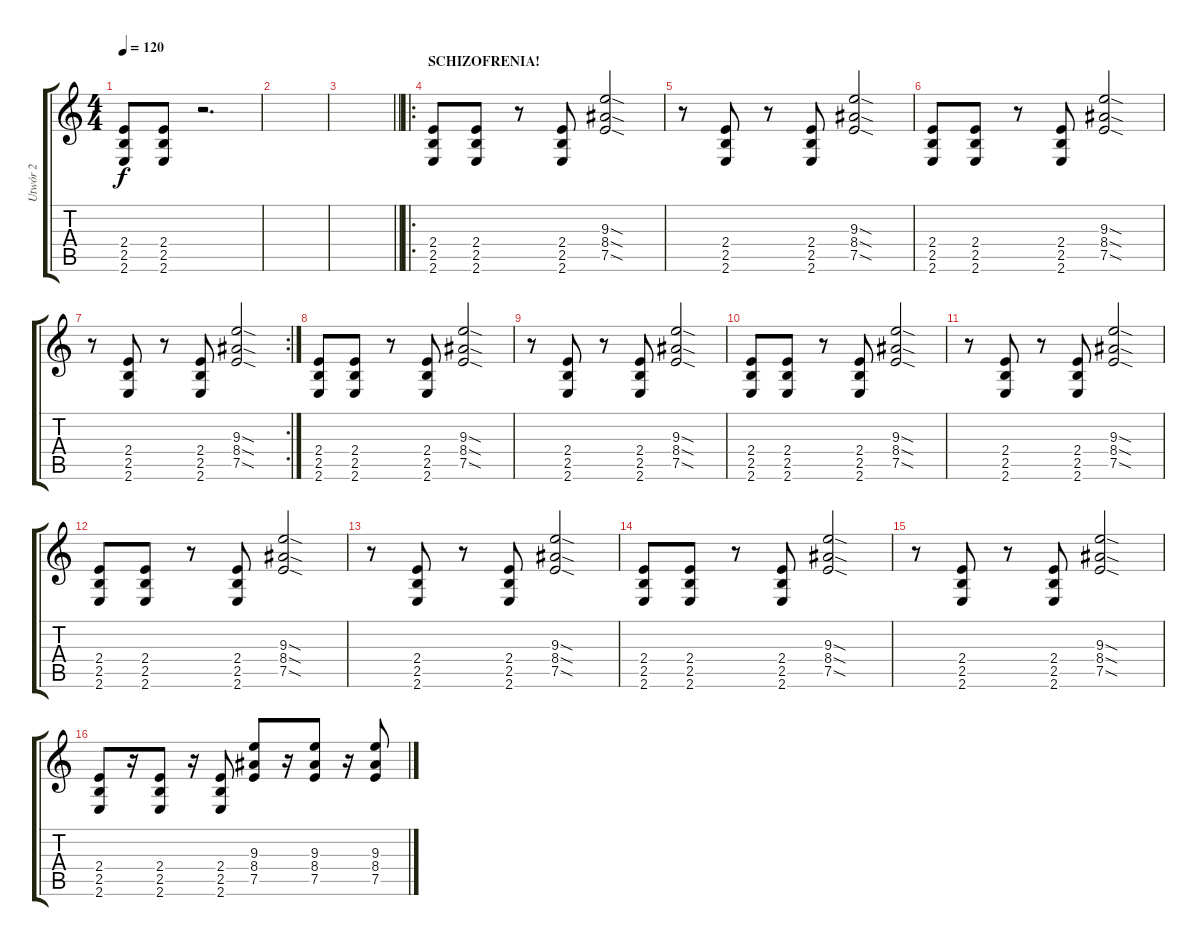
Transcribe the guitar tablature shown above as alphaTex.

\track ("Utwór 2" "Utwór 2") {instrument distortionguitar}
\staff {score tabs}
\tuning (E4 B3 G3 D3 A2 D2) {hide}
\ts (4 4)
\tempo 120
\clef g2
\ks c
(2.4 2.5 2.6).8{dy f instrument distortionguitar} (2.4 2.5 2.6).8 r.2{d} |
|
\barLineRight lightlight
|
\ro
\section ("" "SCHIZOFRENIA!")
(2.4 2.5 2.6).8 (2.4 2.5 2.6).8 r.8 (2.4 2.5 2.6).8 (9.3{sod} 8.4{sod} 7.5{sod}).2 |
r.8 (2.4 2.5 2.6).8 r.8 (2.4 2.5 2.6).8 (9.3{sod} 8.4{sod} 7.5{sod}).2 |
(2.4 2.5 2.6).8 (2.4 2.5 2.6).8 r.8 (2.4 2.5 2.6).8 (9.3{sod} 8.4{sod} 7.5{sod}).2 |
\rc 2
r.8 (2.4 2.5 2.6).8 r.8 (2.4 2.5 2.6).8 (9.3{sod} 8.4{sod} 7.5{sod}).2 |
(2.4 2.5 2.6).8 (2.4 2.5 2.6).8 r.8 (2.4 2.5 2.6).8 (9.3{sod} 8.4{sod} 7.5{sod}).2 |
r.8 (2.4 2.5 2.6).8 r.8 (2.4 2.5 2.6).8 (9.3{sod} 8.4{sod} 7.5{sod}).2 |
(2.4 2.5 2.6).8 (2.4 2.5 2.6).8 r.8 (2.4 2.5 2.6).8 (9.3{sod} 8.4{sod} 7.5{sod}).2 |
r.8 (2.4 2.5 2.6).8 r.8 (2.4 2.5 2.6).8 (9.3{sod} 8.4{sod} 7.5{sod}).2 |
(2.4 2.5 2.6).8 (2.4 2.5 2.6).8 r.8 (2.4 2.5 2.6).8 (9.3{sod} 8.4{sod} 7.5{sod}).2 |
r.8 (2.4 2.5 2.6).8 r.8 (2.4 2.5 2.6).8 (9.3{sod} 8.4{sod} 7.5{sod}).2 |
(2.4 2.5 2.6).8 (2.4 2.5 2.6).8 r.8 (2.4 2.5 2.6).8 (9.3{sod} 8.4{sod} 7.5{sod}).2 |
r.8 (2.4 2.5 2.6).8 r.8 (2.4 2.5 2.6).8 (9.3{sod} 8.4{sod} 7.5{sod}).2 |
(2.4 2.5 2.6).8 r.16 (2.4 2.5 2.6).8 r.16 (2.4 2.5 2.6).8 (9.3 8.4 7.5).8 r.16 (9.3 8.4 7.5).8 r.16 (9.3 8.4 7.5).8
